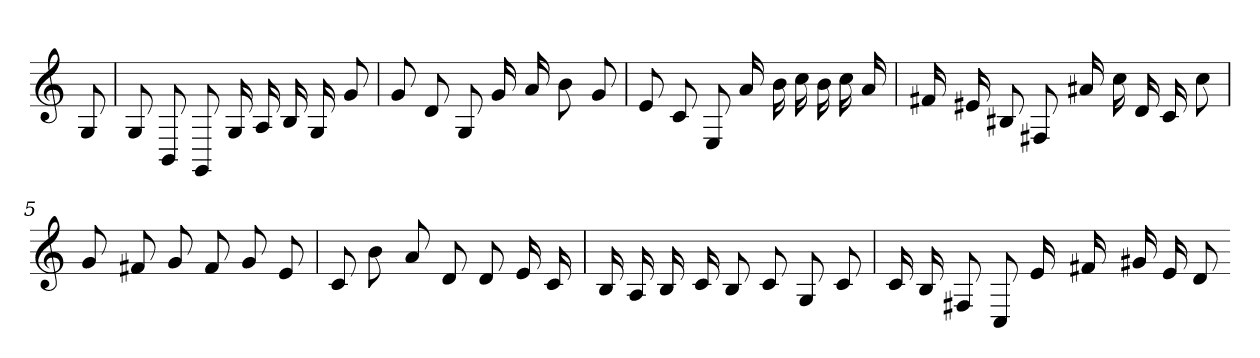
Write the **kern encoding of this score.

**kern
*part1
*staff1
=
8G
=1
8G
8BB
8GG
16G
16A
16B
16G
8g
=2
8g
8d
8G
16g
16a
8b
8g
=3
8e
8c
8E
16a
16b
16cc
16b
16cc
16a
=4
16f#X
16e#X
8B#X
8F#X
16a#X
16cc
16d
16c
8cc
=5
8g
8f#X
8g
8f#
8g
8e
=6
8c
8b
8a
8d
8d
16e
16c
=7
16B
16A
16B
16c
8B
8c
8G
8c
=8
16c
16B
8F#X
8C
16e
16f#X
16g#X
16e
8d
=-
*-
